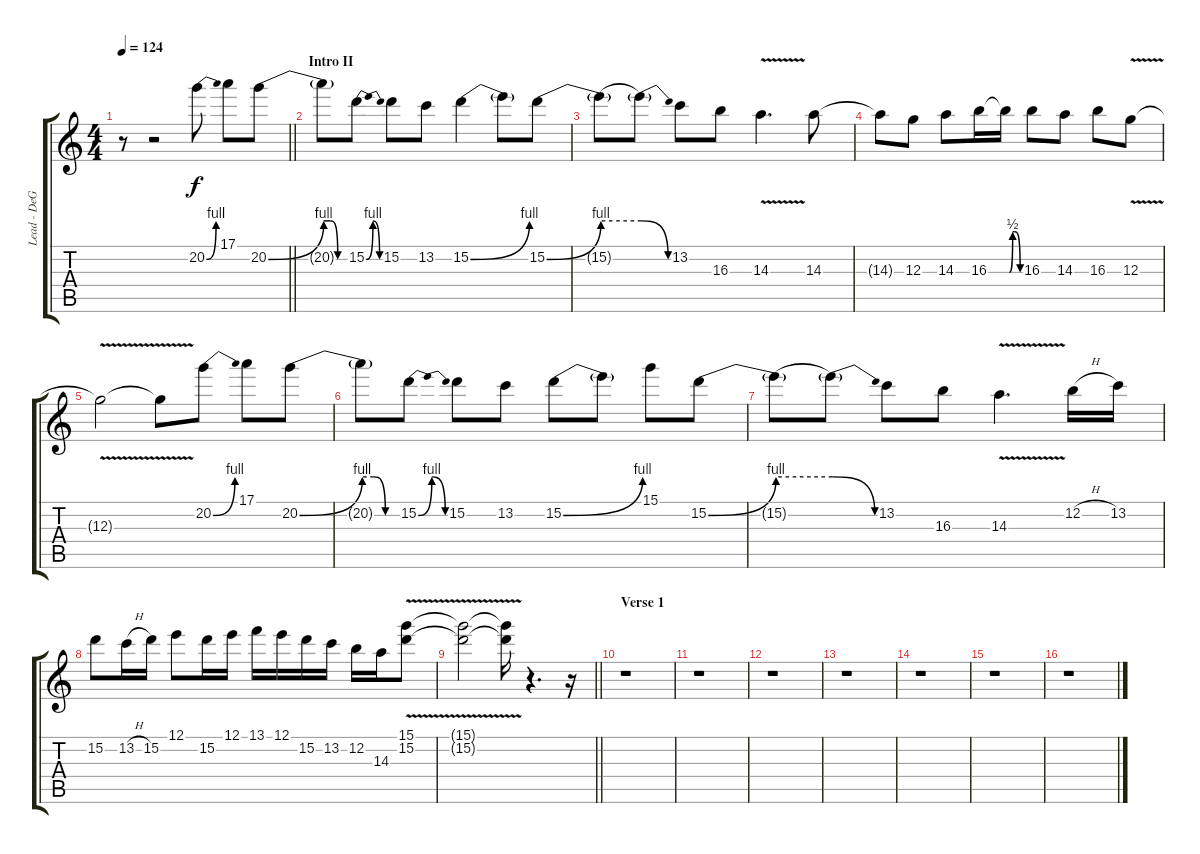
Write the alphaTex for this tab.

\track ("Lead - DeGarmo" "Lead - DeG") {instrument distortionguitar}
\staff {score tabs}
\tuning (E4 B3 G3 D3 A2 E2) {hide}
\ts (4 4)
\tempo 124
\clef g2
\barLineRight lightlight
\ks c
r.8{dy f} r.2 20.2{be (bend 0 0 60 4)}.8 17.1.8 20.2{be (bend 0 0 60 4)}.8 |
\section ("" "Intro II")
20.2{be (custom 0 4 20 4 40 0 60 0) t}.8 15.2{be (bendrelease 0 0 25 4 35 4 60 0)}.8 15.2.8 13.2.8 15.2{be (bend 0 0 60 4)}.4 15.2{t}.8 15.2{be (bend 0 0 60 4)}.8 |
15.2{be (hold 0 4 60 4) t}.8 15.2{be (release 0 4 60 0) t}.8 13.2.8 16.3.8 14.3{v}.4{d} 14.3.8 |
14.3{t}.8 12.3.8 14.3.8 16.3.16 16.3{be (custom 0 0 10 0 25 2 35 2 60 0) t}.16 16.3.8 14.3.8 16.3.8 12.3{v}.8 |
12.3{v t}.2 12.3{v t}.8 20.2{be (bend 0 0 60 4)}.8 17.1.8 20.2{be (bend 0 0 60 4)}.8 |
20.2{be (custom 0 4 20 4 40 0 60 0) t}.8 15.2{be (bendrelease 0 0 25 4 35 4 60 0)}.8 15.2.8 13.2.8 15.2{be (bend 0 0 60 4)}.8 15.2{t}.8 15.1.8 15.2{be (bend 0 0 60 4)}.8 |
15.2{be (hold 0 4 60 4) t}.8 15.2{be (release 0 4 60 0) t}.8 13.2.8 16.3.8 14.3{v}.4{d} 12.2{h}.16 13.2.16 |
15.2.8 13.2{h}.16 15.2.16 12.1.8 15.2.16 12.1.16 13.1.16 12.1.16 15.2.16 13.2.16 12.2.16 14.3.16 (15.1{v} 15.2{v}).8 |
\barLineRight lightlight
(15.1{v t} 15.2{v t}).2 (15.1{t} 15.2{t}).16 r.4{d} r.16 |
\section ("" "Verse 1")
r.1 |
r.1 |
r.1 |
r.1 |
r.1 |
r.1 |
r.1
